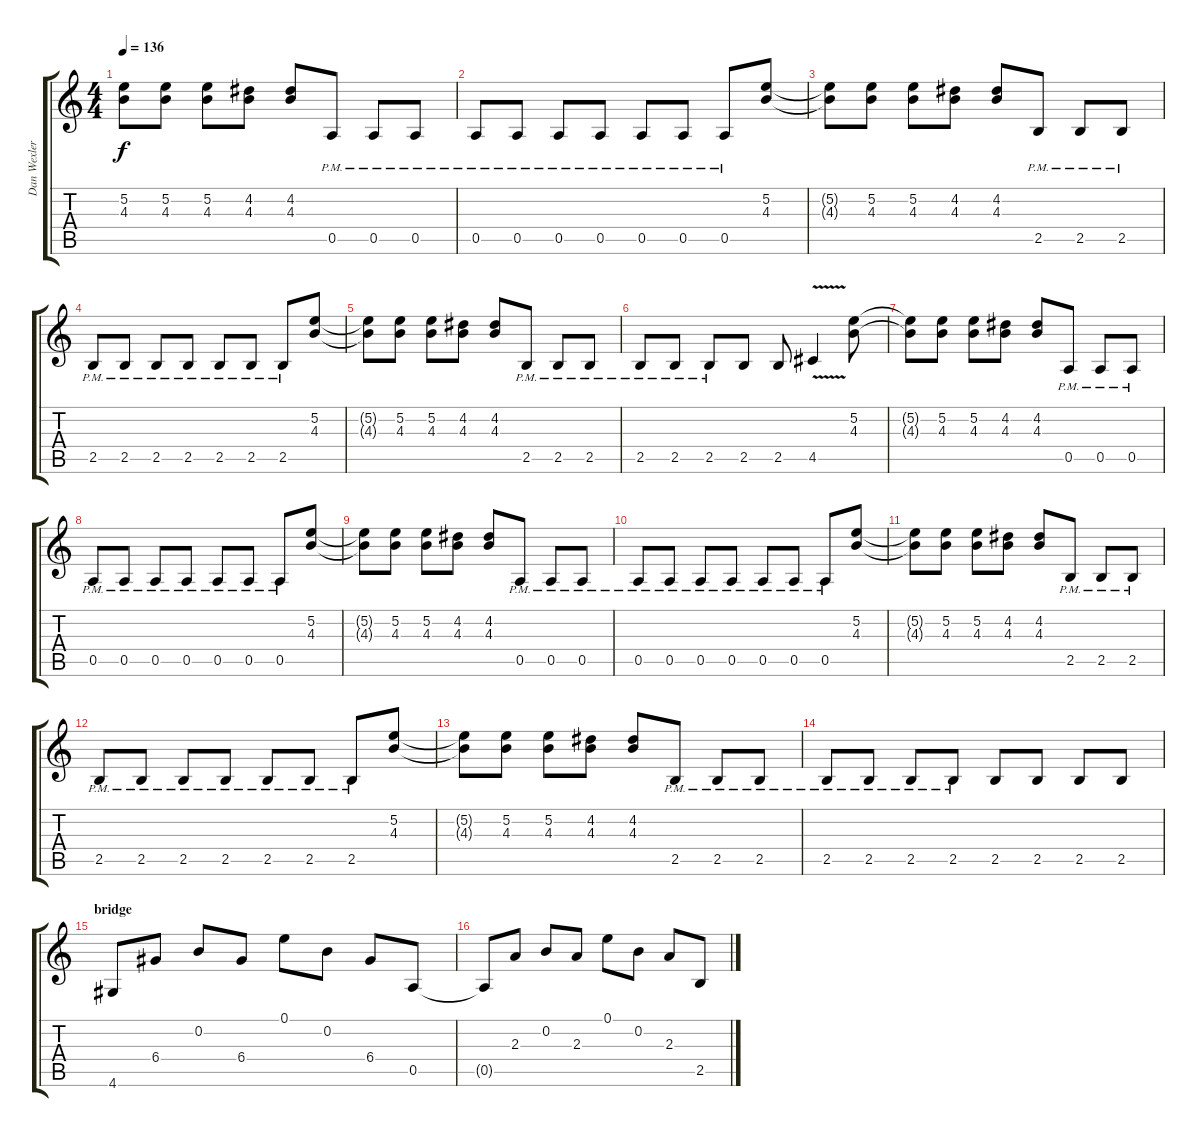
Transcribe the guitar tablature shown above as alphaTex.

\track ("Dan Wexler" "Dan Wexler") {instrument distortionguitar}
\staff {score tabs}
\tuning (E4 B3 G3 D3 A2 E2) {hide}
\ts (4 4)
\tempo 136
\clef g2
\ks c
(5.2{t} 4.3{t}).8{dy f} (5.2 4.3).8 (5.2 4.3).8 (4.2 4.3).8 (4.2 4.3).8 0.5{pm}.8 0.5{pm}.8 0.5{pm}.8 |
0.5{pm}.8 0.5{pm}.8 0.5{pm}.8 0.5{pm}.8 0.5{pm}.8 0.5{pm}.8 0.5{pm}.8 (5.2 4.3).8 |
(5.2{t} 4.3{t}).8 (5.2 4.3).8 (5.2 4.3).8 (4.2 4.3).8 (4.2 4.3).8 2.5{pm}.8 2.5{pm}.8 2.5{pm}.8 |
2.5{pm}.8 2.5{pm}.8 2.5{pm}.8 2.5{pm}.8 2.5{pm}.8 2.5{pm}.8 2.5{pm}.8 (5.2 4.3).8 |
(5.2{t} 4.3{t}).8 (5.2 4.3).8 (5.2 4.3).8 (4.2 4.3).8 (4.2 4.3).8 2.5{pm}.8 2.5{pm}.8 2.5{pm}.8 |
2.5{pm}.8 2.5{pm}.8 2.5{pm}.8 2.5.8 2.5.8 4.5{v}.4 (5.2 4.3).8 |
(5.2{t} 4.3{t}).8 (5.2 4.3).8 (5.2 4.3).8 (4.2 4.3).8 (4.2 4.3).8 0.5{pm}.8 0.5{pm}.8 0.5{pm}.8 |
0.5{pm}.8 0.5{pm}.8 0.5{pm}.8 0.5{pm}.8 0.5{pm}.8 0.5{pm}.8 0.5{pm}.8 (5.2 4.3).8 |
(5.2{t} 4.3{t}).8 (5.2 4.3).8 (5.2 4.3).8 (4.2 4.3).8 (4.2 4.3).8 0.5{pm}.8 0.5{pm}.8 0.5{pm}.8 |
0.5{pm}.8 0.5{pm}.8 0.5{pm}.8 0.5{pm}.8 0.5{pm}.8 0.5{pm}.8 0.5{pm}.8 (5.2 4.3).8 |
(5.2{t} 4.3{t}).8 (5.2 4.3).8 (5.2 4.3).8 (4.2 4.3).8 (4.2 4.3).8 2.5{pm}.8 2.5{pm}.8 2.5{pm}.8 |
2.5{pm}.8 2.5{pm}.8 2.5{pm}.8 2.5{pm}.8 2.5{pm}.8 2.5{pm}.8 2.5{pm}.8 (5.2 4.3).8 |
(5.2{t} 4.3{t}).8 (5.2 4.3).8 (5.2 4.3).8 (4.2 4.3).8 (4.2 4.3).8 2.5{pm}.8 2.5{pm}.8 2.5{pm}.8 |
2.5{pm}.8 2.5{pm}.8 2.5{pm}.8 2.5{pm}.8 2.5.8 2.5.8 2.5.8 2.5.8 |
\section ("" "bridge")
4.6.8{volume 16 instrument electricguitarclean} 6.4.8 0.2.8 6.4.8 0.1.8 0.2.8 6.4.8 0.5.8 |
0.5{t}.8 2.3.8 0.2.8 2.3.8 0.1.8 0.2.8 2.3.8 2.5.8
